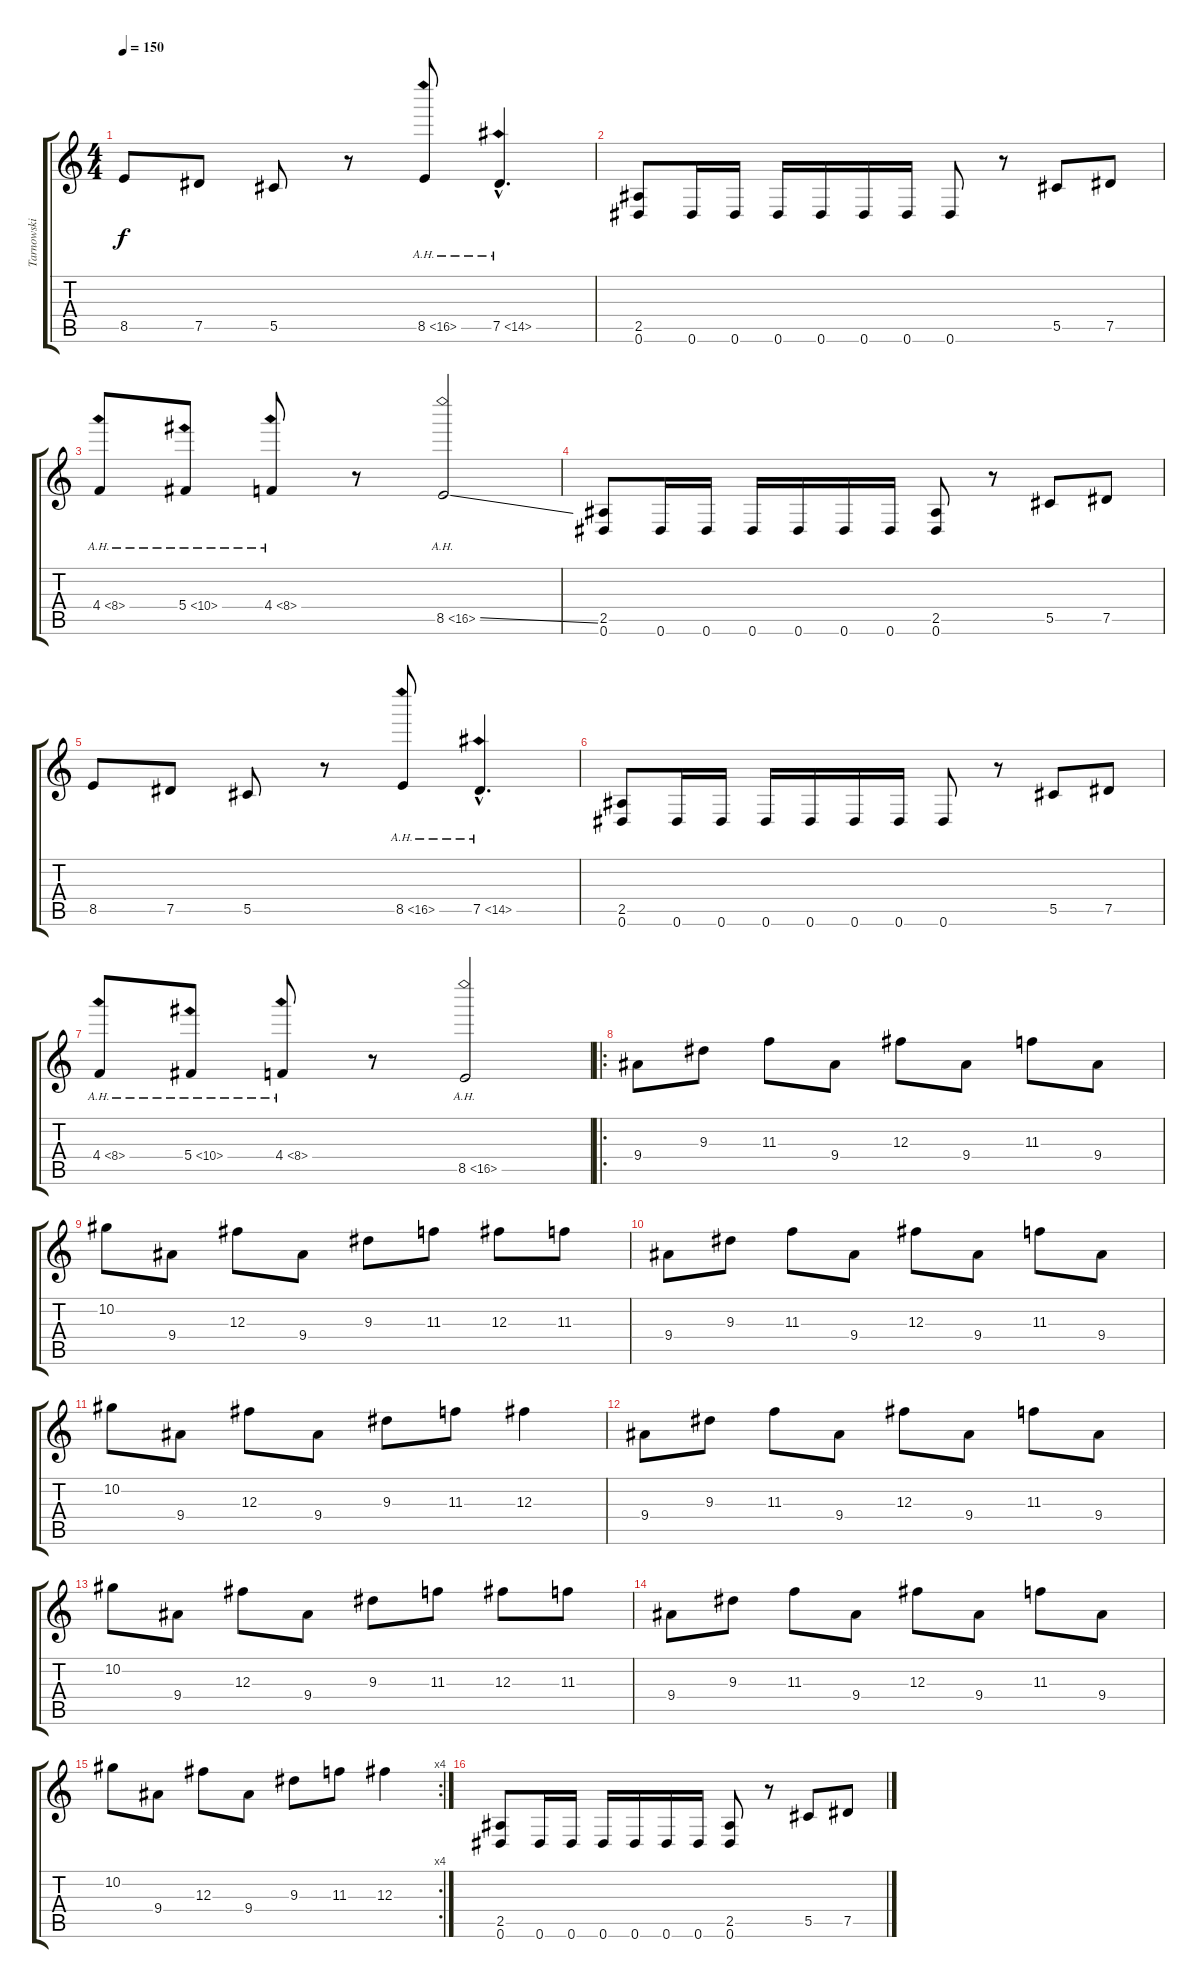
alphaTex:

\track ("Tarnowski" "Tarnowski") {instrument distortionguitar}
\staff {score tabs}
\tuning (Eb4 Bb3 Gb3 Db3 Ab2 Eb2) {hide}
\ts (4 4)
\tempo 150
\clef g2
\ks c
8.5.8{dy f} 7.5.8 5.5.8 r.8 8.5{ah 8}.8 7.5{ah 7 hac}.4{d} |
(2.5 0.6).8 0.6.16 0.6.16 0.6.16 0.6.16 0.6.16 0.6.16 0.6.8 r.8 5.5.8 7.5.8 |
4.4{ah 4}.8 5.4{ah 5}.8 4.4{ah 4}.8 r.8 8.5{ah 8 ss}.2 |
(2.5 0.6).8 0.6.16 0.6.16 0.6.16 0.6.16 0.6.16 0.6.16 (2.5 0.6).8 r.8 5.5.8 7.5.8 |
8.5.8 7.5.8 5.5.8 r.8 8.5{ah 8}.8 7.5{ah 7 hac}.4{d} |
(2.5 0.6).8 0.6.16 0.6.16 0.6.16 0.6.16 0.6.16 0.6.16 0.6.8 r.8 5.5.8 7.5.8 |
4.4{ah 4}.8 5.4{ah 5}.8 4.4{ah 4}.8 r.8 8.5{ah 8}.2 |
\ro
9.4.8 9.3.8 11.3.8 9.4.8 12.3.8 9.4.8 11.3.8 9.4.8 |
10.2.8 9.4.8 12.3.8 9.4.8 9.3.8 11.3.8 12.3.8 11.3.8 |
9.4.8 9.3.8 11.3.8 9.4.8 12.3.8 9.4.8 11.3.8 9.4.8 |
10.2.8 9.4.8 12.3.8 9.4.8 9.3.8 11.3.8 12.3.4 |
9.4.8 9.3.8 11.3.8 9.4.8 12.3.8 9.4.8 11.3.8 9.4.8 |
10.2.8 9.4.8 12.3.8 9.4.8 9.3.8 11.3.8 12.3.8 11.3.8 |
9.4.8 9.3.8 11.3.8 9.4.8 12.3.8 9.4.8 11.3.8 9.4.8 |
\rc 4
10.2.8 9.4.8 12.3.8 9.4.8 9.3.8 11.3.8 12.3.4 |
(2.5 0.6).8 0.6.16 0.6.16 0.6.16 0.6.16 0.6.16 0.6.16 (2.5 0.6).8 r.8 5.5.8 7.5.8
